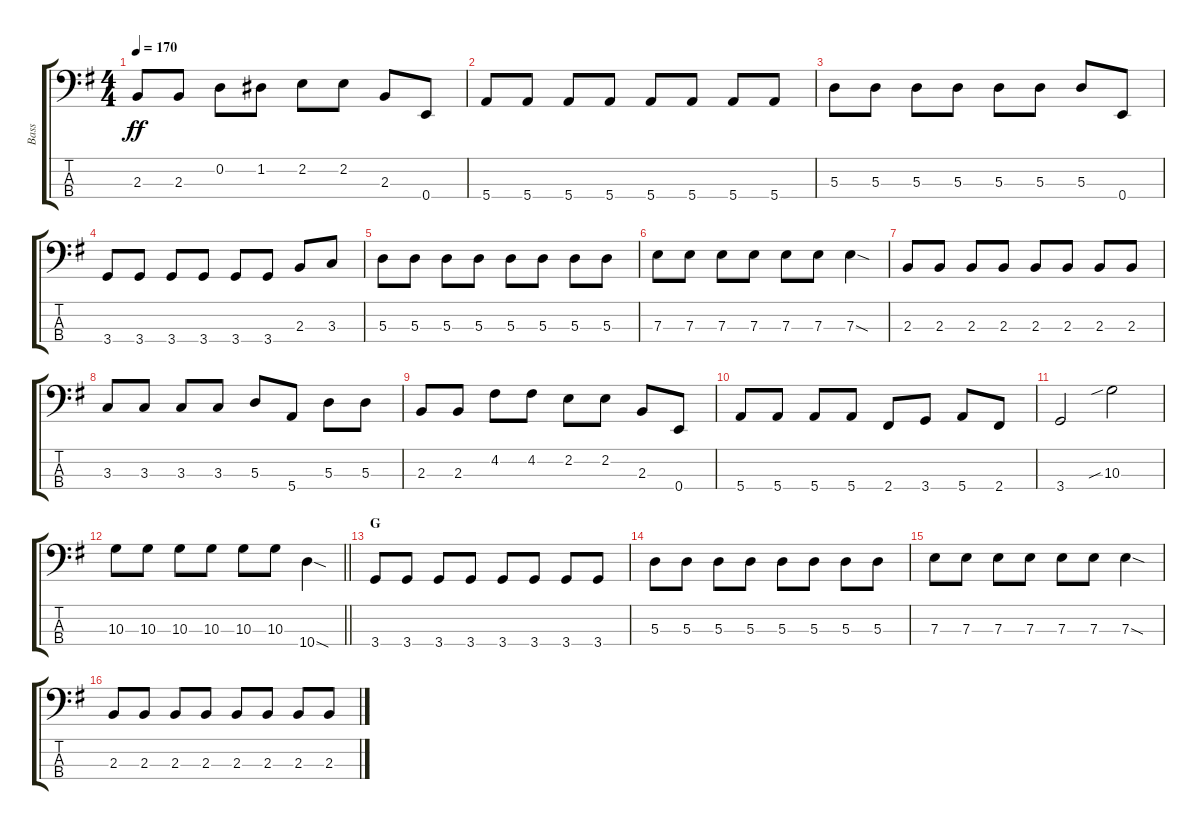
\track ("Bass" "Bass") {instrument electricbasspick}
\staff {score tabs}
\tuning (G2 D2 A1 E1) {hide}
\ts (4 4)
\tempo 170
\clef f4
\ks g
2.3.8{dy ff} 2.3.8 0.2.8 1.2.8 2.2.8 2.2.8 2.3.8 0.4.8 |
5.4.8 5.4.8 5.4.8 5.4.8 5.4.8 5.4.8 5.4.8 5.4.8 |
5.3.8 5.3.8 5.3.8 5.3.8 5.3.8 5.3.8 5.3.8 0.4.8 |
3.4.8 3.4.8 3.4.8 3.4.8 3.4.8 3.4.8 2.3.8 3.3.8 |
5.3.8 5.3.8 5.3.8 5.3.8 5.3.8 5.3.8 5.3.8 5.3.8 |
7.3.8 7.3.8 7.3.8 7.3.8 7.3.8 7.3.8 7.3{sod}.4 |
2.3.8 2.3.8 2.3.8 2.3.8 2.3.8 2.3.8 2.3.8 2.3.8 |
3.3.8 3.3.8 3.3.8 3.3.8 5.3.8 5.4.8 5.3.8 5.3.8 |
2.3.8 2.3.8 4.2.8 4.2.8 2.2.8 2.2.8 2.3.8 0.4.8 |
5.4.8 5.4.8 5.4.8 5.4.8 2.4.8 3.4.8 5.4.8 2.4.8 |
3.4.2 10.3{sib}.2 |
\barLineRight lightlight
10.3.8 10.3.8 10.3.8 10.3.8 10.3.8 10.3.8 10.4{sod}.4 |
\section ("" "G")
3.4.8 3.4.8 3.4.8 3.4.8 3.4.8 3.4.8 3.4.8 3.4.8 |
5.3.8 5.3.8 5.3.8 5.3.8 5.3.8 5.3.8 5.3.8 5.3.8 |
7.3.8 7.3.8 7.3.8 7.3.8 7.3.8 7.3.8 7.3{sod}.4 |
2.3.8 2.3.8 2.3.8 2.3.8 2.3.8 2.3.8 2.3.8 2.3.8
